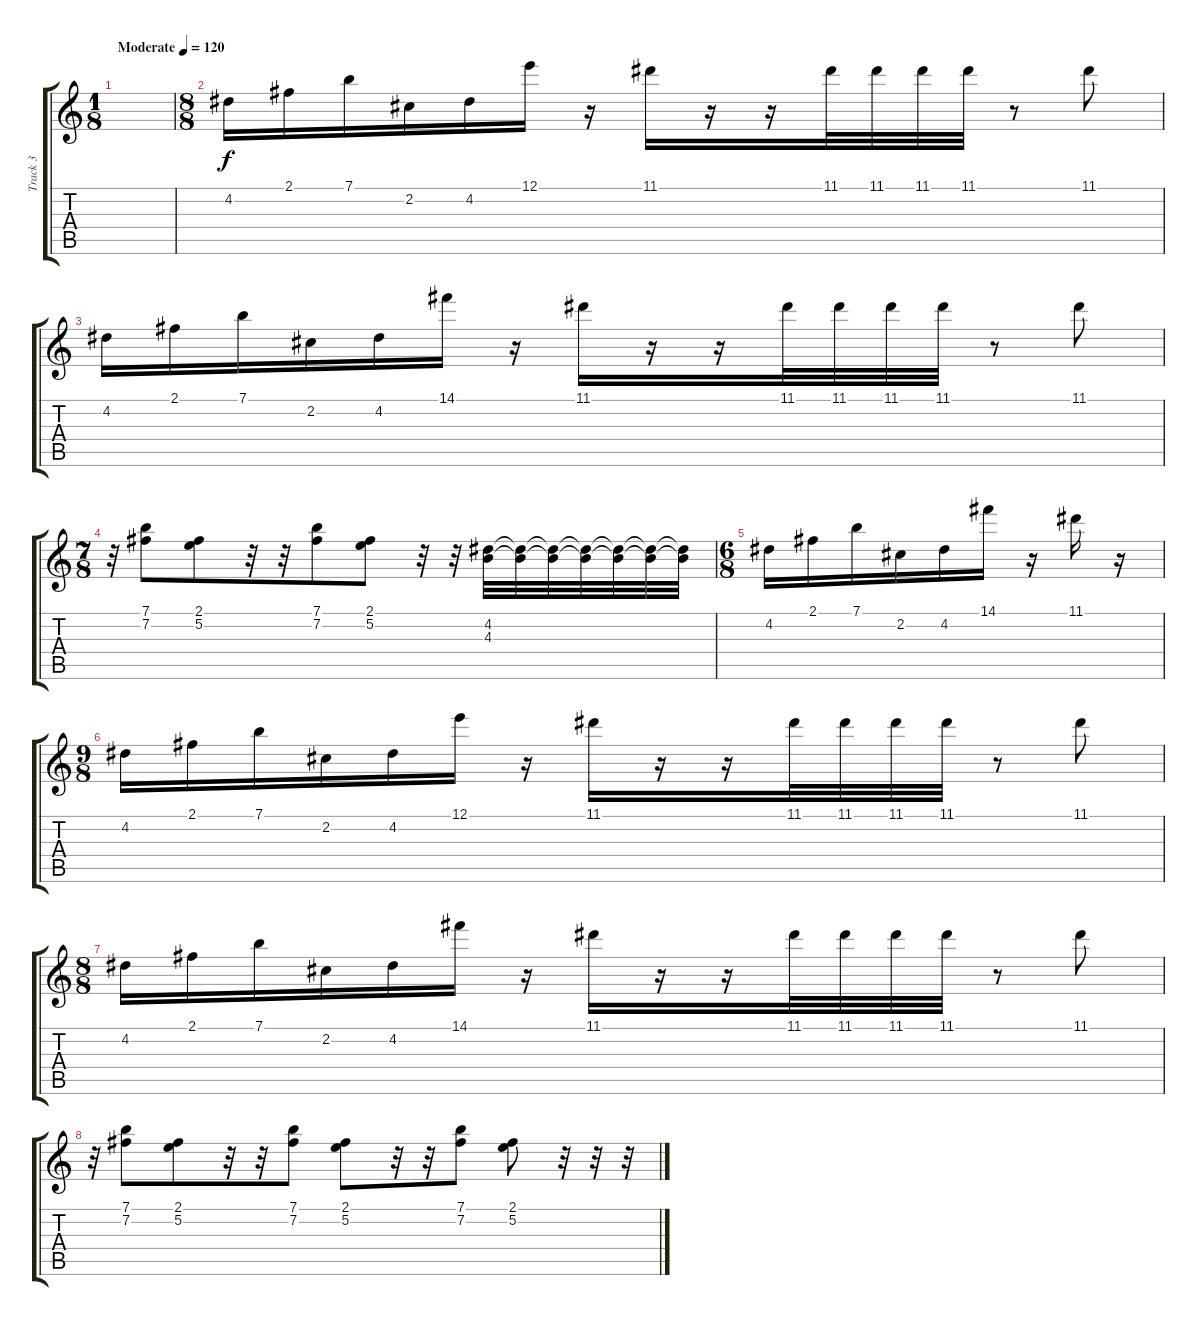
\track ("Track 3" "Track 3") {instrument overdrivenguitar}
\staff {score tabs}
\tuning (E4 B3 G3 D3 A2 E2) {hide}
\ts (1 8)
\tempo (120 "Moderate")
\clef g2
\ks c
|
\ts (8 8)
4.2.16 2.1.16 7.1.16 2.2.16 4.2.16 12.1.16 r.16 11.1.16 r.16 r.16 11.1.32 11.1.32 11.1.32 11.1.32 r.8 11.1.8 |
4.2.16 2.1.16 7.1.16 2.2.16 4.2.16 14.1.16 r.16 11.1.16 r.16 r.16 11.1.32 11.1.32 11.1.32 11.1.32 r.8 11.1.8 |
\ts (7 8)
r.32 (7.1 7.2).8 (2.1 5.2).8 r.32 r.32 (7.1 7.2).8 (2.1 5.2).8 r.32 r.32 (4.2 4.3).32 (4.2{t} 4.3{t}).32 (4.2{t} 4.3{t}).32 (4.2{t} 4.3{t}).32 (4.2{t} 4.3{t}).32 (4.2{t} 4.3{t}).32 (4.2{t} 4.3{t}).32 |
\ts (6 8)
4.2.16 2.1.16 7.1.16 2.2.16 4.2.16 14.1.16 r.16 11.1.16 r.16 |
\ts (9 8)
4.2.16 2.1.16 7.1.16 2.2.16 4.2.16 12.1.16 r.16 11.1.16 r.16 r.16 11.1.32 11.1.32 11.1.32 11.1.32 r.8 11.1.8 |
\ts (8 8)
4.2.16 2.1.16 7.1.16 2.2.16 4.2.16 14.1.16 r.16 11.1.16 r.16 r.16 11.1.32 11.1.32 11.1.32 11.1.32 r.8 11.1.8 |
r.32 (7.1 7.2).8 (2.1 5.2).8 r.32 r.32 (7.1 7.2).8 (2.1 5.2).8 r.32 r.32 (7.1 7.2).8 (2.1 5.2).8 r.32 r.32 r.32
